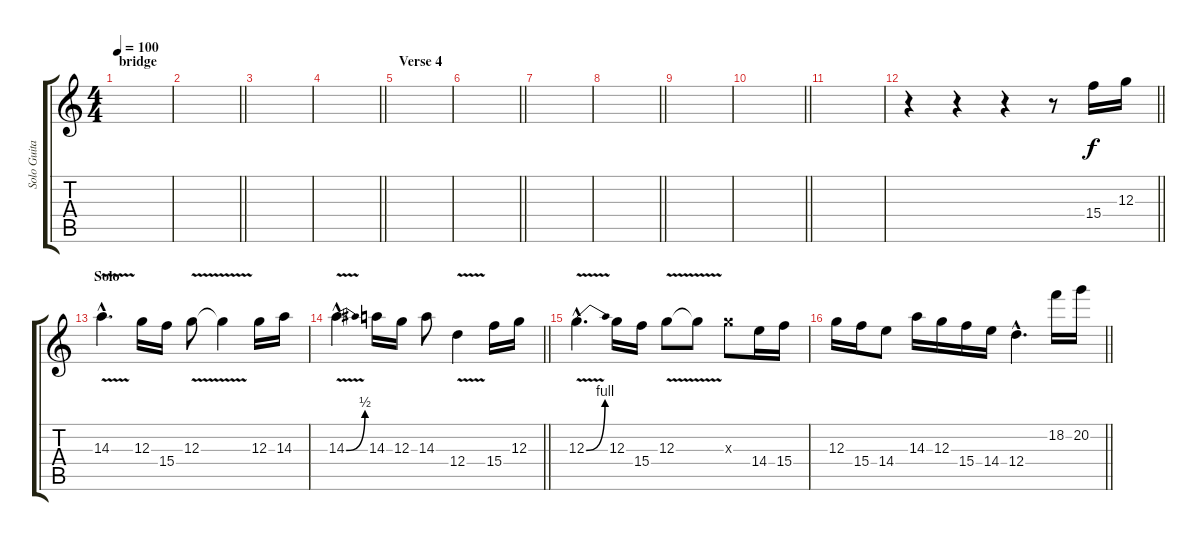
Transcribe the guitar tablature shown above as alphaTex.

\track ("Solo Guitar" "Solo Guita") {instrument distortionguitar}
\staff {score tabs}
\tuning (E4 B3 G3 D3 A2 E2) {hide}
\ts (4 4)
\section ("" "bridge")
\tempo 100
\clef g2
\ks c
|
\barLineRight lightlight
|
|
\barLineRight lightlight
|
\section ("" "Verse 4")
|
\barLineRight lightlight
|
|
\barLineRight lightlight
|
|
\barLineRight lightlight
|
|
\barLineRight lightlight
r.4 r.4 r.4 r.8 15.4.16 12.3.16 |
\section ("" "Solo")
14.3{v hac}.4{d} 12.3.16 15.4.16 12.3{v}.8 12.3{t}.4 12.3.16 14.3.16 |
\barLineRight lightlight
14.3{be (bend 0 0 60 2) v hac}.4{d} 14.3.16 12.3.16 14.3.8 12.4{v}.4 15.4.16 12.3.16 |
12.3{be (bend 0 0 60 4) v hac}.4{d} 12.3.16 15.4.16 12.3{v}.8 12.3{t}.8 12.3{x}.8 14.4.16 15.4.16 |
\barLineRight lightlight
12.3.16 15.4.16 14.4.8 14.3.16 12.3.16 15.4.16 14.4.16 12.4{hac}.4{d} 18.2.16 20.2.16
